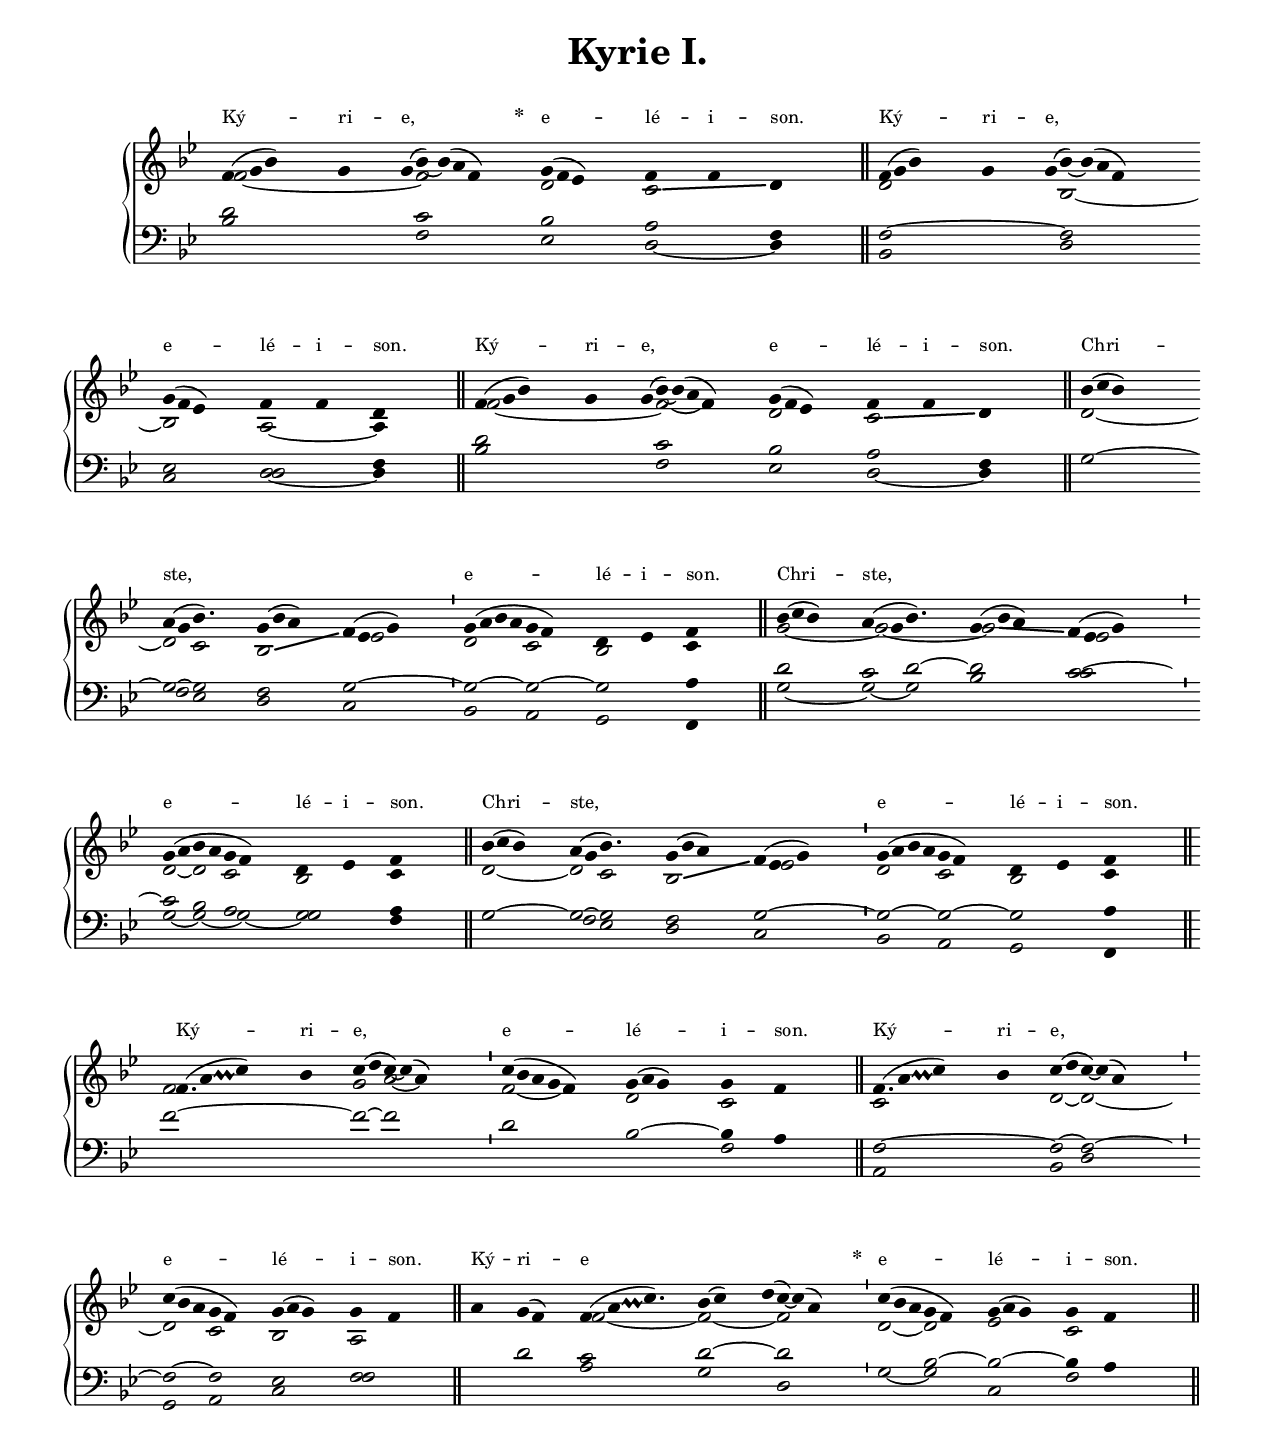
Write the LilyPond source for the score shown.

\version "2.18"
\include "gregorian.ly"
\include "noh2.ily"

%Page reference: page v.5
%(volume.page)

global = {
 \key f \mixolydian
 \cadenzaOn 
 \override Glissando #'thickness = #2.0
}

\header {
  title = \markup \center-column {"Kyrie I." \vspace #1 }
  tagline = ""
  composer = ""
}

\paper {
 #(include-special-characters)
  oddHeaderMarkup = \markup \fill-line {
    \line {}
    \center-column {
      \on-the-fly #first-page     " "
      \on-the-fly #not-first-page ""
    }
    \line { \on-the-fly #print-page-number-check-first \fromproperty #'page:page-number-string }
  }
  evenHeaderMarkup = \markup \fill-line {
    \line { \on-the-fly #print-page-number-check-first \fromproperty #'page:page-number-string }
    \center-column { "" }
    \line {}
  }
}

chantText = \lyricmode {
Ký -- ri -- e, 
\set stanza = " * " e -- lé -- i -- son. 
Ký -- ri -- e, e -- lé -- i -- son. 
Ký -- ri -- e, e -- lé -- i -- son. 
Chri -- ste, _ _ e -- lé -- i -- son. 
Chri -- ste, _ _ e -- lé -- i -- son. 
Chri -- ste, _ _ e -- lé -- i -- son. 
Ký -- ri -- e, e -- lé -- i -- son. 
Ký -- ri -- e, e -- lé -- i -- son. 
Ký -- ri -- e _ _ 
\set stanza = " * " e -- lé -- i -- son. }

chantMusic = {
\tieDown   f'4 ( g'4 bes'4) g'4 g'4 ( bes'4) ~ bes'4 ( a'4 f'4)  g'4 ( f'4 ees'4) f'4 f'4 d'4 \finalis
 f'4 ( g'4 bes'4) g'4 g'4 ( bes'4) ~ bes'4 ( a'4 f'4)  \forceBreak
 g'4 ( f'4 ees'4) f'4 f'4 d'4 \finalis
 f'4 ( g'4 bes'4) g'4 g'4 ( bes'4) ~ bes'4 ( a'4 f'4)  g'4 ( f'4 ees'4) f'4 f'4 d'4 \finalis
 bes'4 ( c''4 bes'4) \forceBreak
 a'4 ( g'4 bes'4.) g'4 ( bes'4 a'4) f'4 ( ees'4 g'4) \divisioMinima
 g'4 ( a'4 bes'4 a'4 g'4 f'4) d'4 ees'4 f'4 \finalis
 bes'4 ( c''4 bes'4) a'4 ( g'4 bes'4.) g'4 ( bes'4 a'4) f'4 ( ees'4 g'4) \divisioMinima
 \forceBreak
 g'4 ( a'4 bes'4 a'4 g'4 f'4) d'4 ees'4 f'4 \finalis
 bes'4 ( c''4 bes'4) a'4 ( g'4 bes'4.) g'4 ( bes'4 a'4) f'4 ( ees'4 g'4) \divisioMinima
 g'4 ( a'4 bes'4 a'4 g'4 f'4) d'4 ees'4 f'4 \finalis
 \forceBreak
 f'4. ( a'4 \quil bes' c''4) bes'4 c''4 ( d''4 c''4) ~ c''4 ( a'4) \divisioMinima
 c''4 ( bes'4 a'4 g'4 f'4) g'4 ( a'4 g'4) g'4 f'4 \finalis
 f'4. ( a'4 \quil bes' c''4) bes'4 c''4 ( d''4 c''4) ~ c''4 ( a'4) \divisioMinima
 \forceBreak
 c''4 ( bes'4 a'4 g'4 f'4) g'4 ( a'4 g'4) g'4 f'4 \finalis
 a'4 g'4 ( f'4) f'4 ( a'4 \quil bes' c''4.) bes'4 ( c''4) d''4 ( c''4) ~ c''4 ( a'4) \divisioMinima
 c''4 ( bes'4 a'4 g'4 f'4) g'4 ( a'4 g'4) g'4 f'4 \finalis

}

altoMusic = {
f'2*5/2 ~ f'2*4/2 d'2*3/2 c'2 -\tweak Glissando.Y-offset #-0.8 \glissando d'4 \finalis
d'2*5/2 bes2*4/2 ~ bes2*3/2 a2 ~ a4 \finalis
f'2*5/2 ~ f'2*3/2 ~ f'4 d'2*3/2 c'2 -\tweak Glissando.Y-offset #-0.8 \glissando d'4 \finalis
d'2*3/2 ~ d'2 c'2*3/4 bes2*3/2 -\tweak Glissando.Y-offset #-0.8 \glissando f'4 ees'2 \divisioMinima
d'2*4/2 c'2 bes2 c'4 \finalis
g'2*3/2 ~ g'2*7/4 ~ g'2*3/2 -\tweak Glissando.Y-offset #-0.8 \glissando f'4 ees'2 \divisioMinima
d'2 ~ d'2 c'2 bes2 c'4 \finalis
d'2*3/2 ~ d'2 c'2*3/4 bes2*3/2 -\tweak Glissando.Y-offset #-0.8 \glissando f'4 ees'2 \divisioMinima
d'2*4/2 c'2 bes2 c'4 \finalis
f'2*11/4 g'2 a'2 ~ a'4 \divisioMinima
f'2*4/2 ~ f'4 d'2*3/2 c'2 \finalis
c'2*11/4 d'2 ~ d'2*3/2 ~ \divisioMinima
d'2*3/2 c'2 bes2*3/2 a2 \finalis
r2*3/2 f'2*9/4 ~ f'2*3/2 ~ f'2*3/2 \divisioMinima
d'2*3/2 ~ d'2 ees'2*3/2 c'2 \finalis
}

tenorMusic = {
d'2*5/2 c'2*4/2 bes2*3/2 a2 f4 \finalis
f2*5/2 ~ f2*4/2 ees2*3/2 \shiftRight d2 f4 \finalis
d'2*5/2 c'2*4/2 bes2*3/2 a2 f4 \finalis
g2*3/2 ~ g2 ~ g2*3/4 f2*3/2 g2*3/2 ~ \divisioMinima
g2*4/2 ~ g2 ~ g2 a4 \finalis
d'2*3/2 c'2 d'2*3/4 ~ d'2*3/2 c'2*3/2 ~ \divisioMinima
c'2 bes2 a2 \shiftRight g2 a4 \finalis
g2*3/2 ~ g2 ~ g2*3/4 f2*3/2 g2*3/2 ~ \divisioMinima
g2*4/2 ~ g2 ~ g2 a4 \finalis
f'2*11/4 ~ f'2 ~ f'2*3/2 \divisioMinima
d'2*5/2 bes2*3/2 ~ bes4 a4 \finalis
f2*11/4 ~ f2 ~ f2*3/2 ~ \divisioMinima
f2*3/2 ~ f2 ees2*3/2 \shiftRight f2 \finalis
r4 d'2 c'2*9/4 d'2*3/2 ~ d'2*3/2 \divisioMinima
r2*3/2 bes2 ~ bes2*3/2 ~ bes4 a4 \finalis
}

bassMusic = {
bes2*5/2 f2*4/2 ees2*3/2 d2 ~ d4 \finalis
bes,2*5/2 d2*4/2 c2*3/2 d2 ~ d4 \finalis
bes2*5/2 f2*4/2 ees2*3/2 d2 ~ d4 \finalis
r2*3/2 f2 ees2*3/4 d2*3/2 c2*3/2 \divisioMinima
bes,2*4/2 a,2 g,2 f,4 \finalis
g2*3/2 ~ g2 ~ g2*3/4 bes2*3/2 \shiftRight c'2*3/2 \divisioMinima
g2 ~ g2 ~ g2 ~ g2 f4 \finalis
r2*3/2 f2 ees2*3/4 d2*3/2 c2*3/2 \divisioMinima
bes,2*4/2 a,2 g,2 f,4 \finalis
r2*37/4 f2 \finalis
a,2*11/4 bes,2 d2*3/2 \divisioMinima
g,2*3/2 a,2 c2*3/2 f2 \finalis
r2*3/2 a2*9/4 g2*3/2 d2*3/2 \divisioMinima
g2*3/2 ~ g2 c2*3/2 f2 \finalis
}

voiceLines = {
\voiceLineStyle


}

\score{
  <<
    \new Lyrics
    \new GrandStaff <<
      \set GrandStaff.autoBeaming = ##f
      \set GrandStaff.instrumentName = \markup \center-column {
        ""
      }
      \new Staff = up <<
        \new Voice = "chant" {
          \voiceOne \global \chantMusic
        }
        \new Voice {
          \voiceTwo \global \altoMusic
        }
      >>

      \new Staff = down <<
        \clef bass
        \new Voice {
          \voiceOne \global \tenorMusic
        }
        \new Voice {
          \voiceTwo \global \bassMusic
        }
	\new Voice {
        \voiceThree \global \voiceLines
        }
      >>
    >>
    \context Lyrics {
      \lyricsto chant {
      \chantText
    }
    }
  >>
  \layout{
  }
  
}
